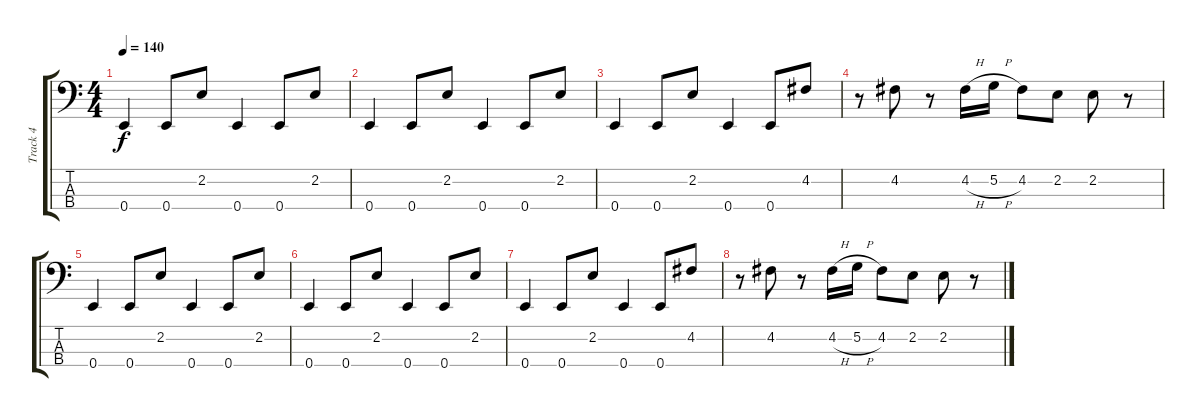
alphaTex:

\track ("Track 4" "Track 4") {instrument electricbassfinger}
\staff {score tabs}
\tuning (G2 D2 A1 E1) {hide}
\ts (4 4)
\tempo 140
\clef f4
\ks c
0.4.4{dy f} 0.4.8 2.2.8 0.4.4 0.4.8 2.2.8 |
0.4.4 0.4.8 2.2.8 0.4.4 0.4.8 2.2.8 |
0.4.4 0.4.8 2.2.8 0.4.4 0.4.8 4.2.8 |
r.8 4.2.8 r.8 4.2{h}.16 5.2{h}.16 4.2.8 2.2.8 2.2.8 r.8 |
0.4.4 0.4.8 2.2.8 0.4.4 0.4.8 2.2.8 |
0.4.4 0.4.8 2.2.8 0.4.4 0.4.8 2.2.8 |
0.4.4 0.4.8 2.2.8 0.4.4 0.4.8 4.2.8 |
r.8 4.2.8 r.8 4.2{h}.16 5.2{h}.16 4.2.8 2.2.8 2.2.8 r.8
